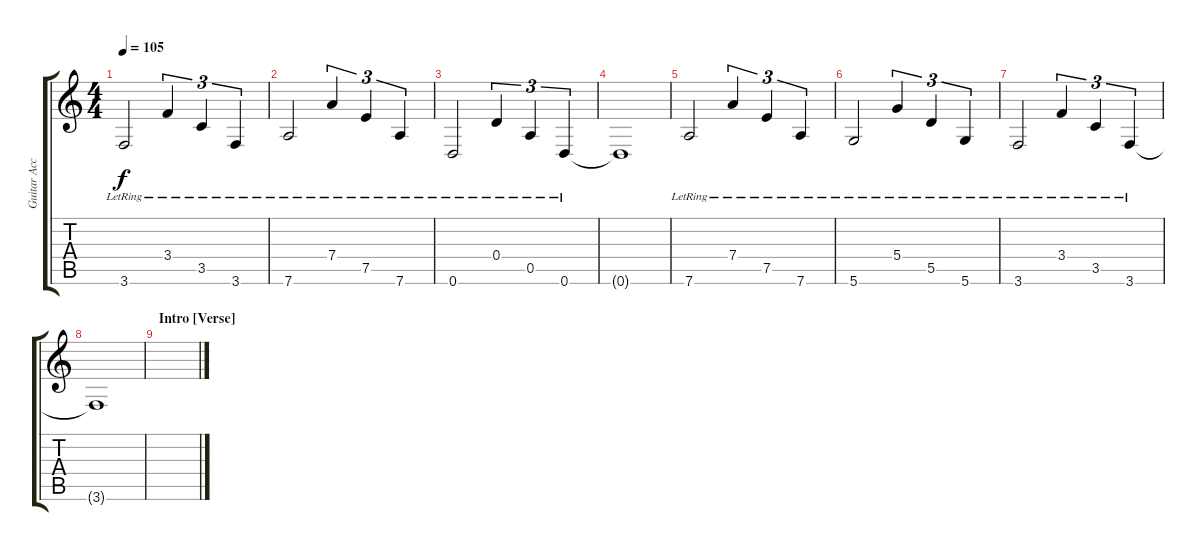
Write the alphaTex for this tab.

\track ("Guitar Accoustic" "Guitar Acc") {instrument acousticguitarsteel}
\staff {score tabs}
\tuning (E4 B3 G3 D3 A2 D2) {hide}
\ts (4 4)
\tempo 105
\clef g2
\ks c
3.6{lr}.2{dy f} 3.4{lr}.4{tu (3 2)} 3.5{lr}.4{tu (3 2)} 3.6{lr}.4{tu (3 2)} |
7.6{lr}.2 7.4{lr}.4{tu (3 2)} 7.5{lr}.4{tu (3 2)} 7.6{lr}.4{tu (3 2)} |
0.6{lr}.2 0.4{lr}.4{tu (3 2)} 0.5{lr}.4{tu (3 2)} 0.6{lr}.4{tu (3 2)} |
0.6{t}.1 |
7.6{lr}.2 7.4{lr}.4{tu (3 2)} 7.5{lr}.4{tu (3 2)} 7.6{lr}.4{tu (3 2)} |
5.6{lr}.2 5.4{lr}.4{tu (3 2)} 5.5{lr}.4{tu (3 2)} 5.6{lr}.4{tu (3 2)} |
3.6{lr}.2 3.4{lr}.4{tu (3 2)} 3.5{lr}.4{tu (3 2)} 3.6{lr}.4{tu (3 2)} |
3.6{t}.1 |
\section ("" "Intro [Verse]")
